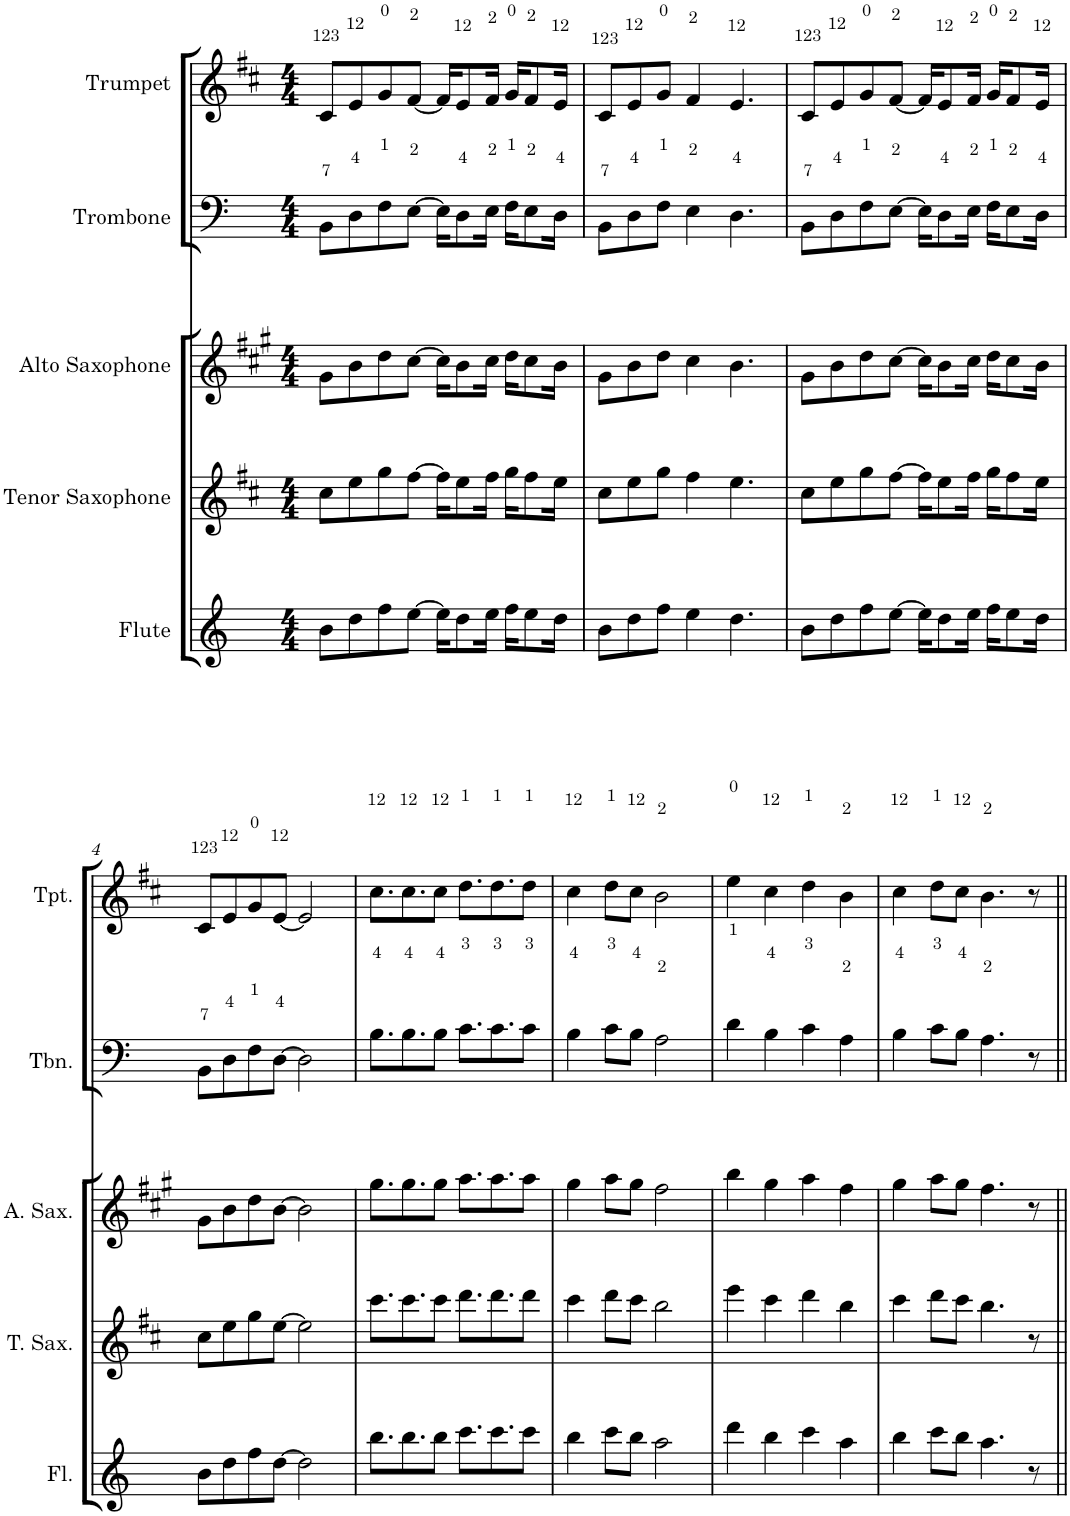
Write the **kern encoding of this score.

**kern	**kern	**kern	**kern	**kern
*part5	*part4	*part3	*part2	*part1
*staff5	*staff4	*staff3	*staff2	*staff1
*I"Flute	*I"Tenor Saxophone	*I"Alto Saxophone	*I"Trombone	*I"Trumpet
*I'Fl.	*I'T. Sax.	*I'A. Sax.	*I'Tbn.	*I'Tpt.
*clefG2	*clefG2	*clefG2	*clefF4	*clefG2
*	*Trd8c14	*Trd5c9	*	*Trd1c2
*k[]	*k[f#c#]	*k[f#c#g#]	*k[]	*k[f#c#]
*M4/4	*M4/4	*M4/4	*M4/4	*M4/4
=1	=1	=1	=1	=1
8b\L	8cc#\L	8g#\L	8BB\L	8c#/L
8dd\	8ee\	8b\	8D\	8e/
8ff\	8gg\	8dd\	8F\	8g/
[8ee\J	[8ff#\J	[8cc#\J	[8E\J	[8f#/J
16ee\KL]	16ff#\KL]	16cc#\KL]	16E\KL]	16f#/KL]
8dd\	8ee\	8b\	8D\	8e/
16ee\Jk	16ff#\Jk	16cc#\Jk	16E\Jk	16f#/Jk
16ff\KL	16gg\KL	16dd\KL	16F\KL	16g/KL
8ee\	8ff#\	8cc#\	8E\	8f#/
16dd\Jk	16ee\Jk	16b\Jk	16D\Jk	16e/Jk
=2	=2	=2	=2	=2
8b\L	8cc#\L	8g#\L	8BB\L	8c#/L
8dd\	8ee\	8b\	8D\	8e/
8ff\J	8gg\J	8dd\J	8F\J	8g/J
4ee\	4ff#\	4cc#\	4E\	4f#/
4.dd\	4.ee\	4.b\	4.D\	4.e/
=3	=3	=3	=3	=3
8b\L	8cc#\L	8g#\L	8BB\L	8c#/L
8dd\	8ee\	8b\	8D\	8e/
8ff\	8gg\	8dd\	8F\	8g/
[8ee\J	[8ff#\J	[8cc#\J	[8E\J	[8f#/J
16ee\KL]	16ff#\KL]	16cc#\KL]	16E\KL]	16f#/KL]
8dd\	8ee\	8b\	8D\	8e/
16ee\Jk	16ff#\Jk	16cc#\Jk	16E\Jk	16f#/Jk
16ff\KL	16gg\KL	16dd\KL	16F\KL	16g/KL
8ee\	8ff#\	8cc#\	8E\	8f#/
16dd\Jk	16ee\Jk	16b\Jk	16D\Jk	16e/Jk
!!LO:LB:g=z
=4	=4	=4	=4	=4
8b\L	8cc#\L	8g#\L	8BB\L	8c#/L
8dd\	8ee\	8b\	8D\	8e/
8ff\	8gg\	8dd\	8F\	8g/
[8dd\J	[8ee\J	[8b\J	[8D\J	[8e/J
2dd\]	2ee\]	2b\]	2D\]	2e/]
=5	=5	=5	=5	=5
8.bb\L	8.ccc#\L	8.gg#\L	8.B\L	8.cc#\L
8.bb\	8.ccc#\	8.gg#\	8.B\	8.cc#\
8bb\J	8ccc#\J	8gg#\J	8B\J	8cc#\J
8.ccc\L	8.ddd\L	8.aa\L	8.c\L	8.dd\L
8.ccc\	8.ddd\	8.aa\	8.c\	8.dd\
8ccc\J	8ddd\J	8aa\J	8c\J	8dd\J
=6	=6	=6	=6	=6
4bb\	4ccc#\	4gg#\	4B\	4cc#\
8ccc\L	8ddd\L	8aa\L	8c\L	8dd\L
8bb\J	8ccc#\J	8gg#\J	8B\J	8cc#\J
2aa\	2bb\	2ff#\	2A\	2b\
=7	=7	=7	=7	=7
4ddd\	4eee\	4bb\	4d\	4ee\
4bb\	4ccc#\	4gg#\	4B\	4cc#\
4ccc\	4ddd\	4aa\	4c\	4dd\
4aa\	4bb\	4ff#\	4A\	4b\
=8	=8	=8	=8	=8
4bb\	4ccc#\	4gg#\	4B\	4cc#\
8ccc\L	8ddd\L	8aa\L	8c\L	8dd\L
8bb\J	8ccc#\J	8gg#\J	8B\J	8cc#\J
4.aa\	4.bb\	4.ff#\	4.A\	4.b\
8r	8r	8r	8r	8r
=||	=||	=||	=||	=||
*-	*-	*-	*-	*-
